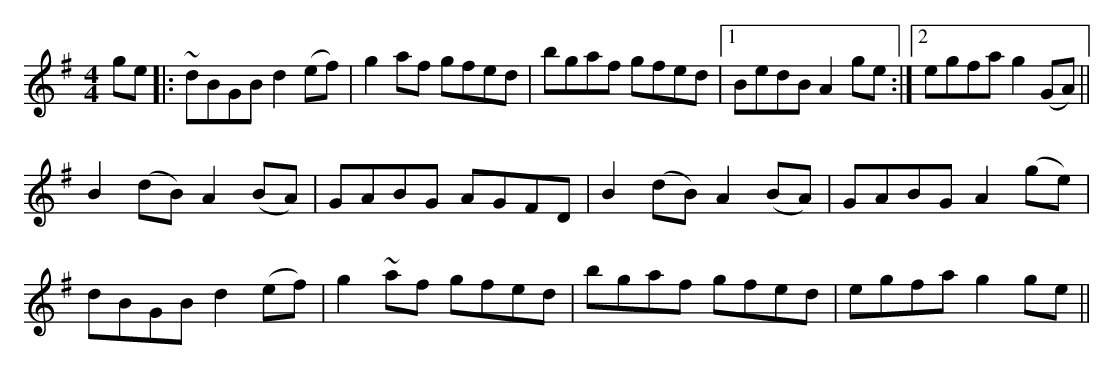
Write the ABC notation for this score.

X:1
M:4/4
K:G
ge|:~dBGB d2 (ef)|g2 af gfed|bgaf gfed|1 BedB A2 ge:|2 egfa g2 (GA)||
B2 (dB) A2 (BA)|GABG AGFD|B2 (dB) A2 (BA)|GABG A2 (ge)|
dBGB d2 (ef)|g2 ~af gfed|bgaf gfed|egfa g2 ge||
